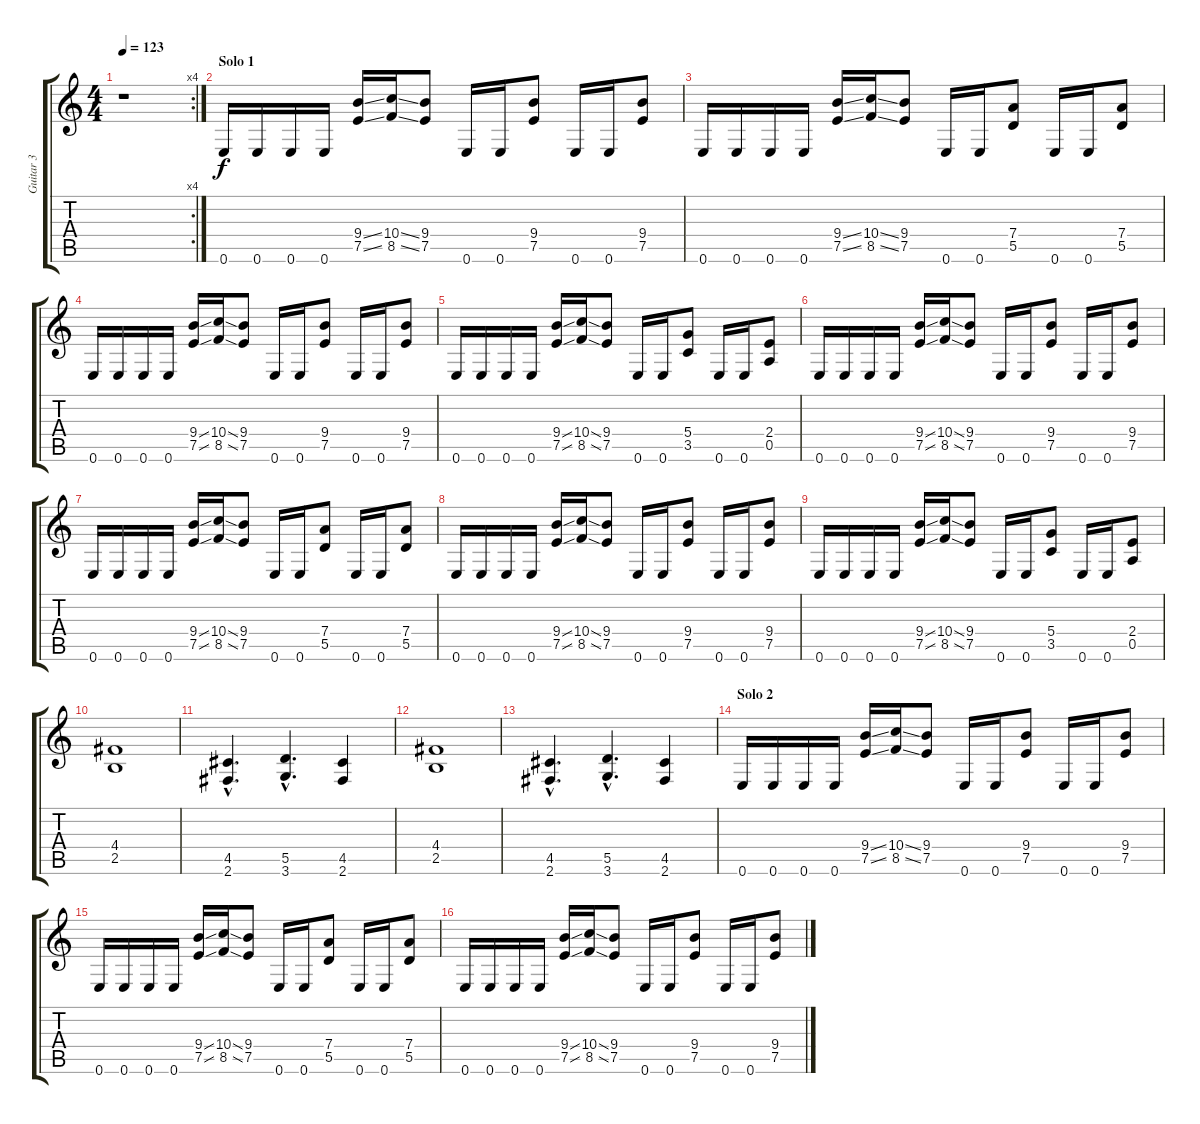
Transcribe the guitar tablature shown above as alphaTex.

\track ("Guitar 3" "Guitar 3") {instrument overdrivenguitar}
\staff {score tabs}
\tuning (E4 B3 G3 D3 A2 E2) {hide}
\rc 4
\ts (4 4)
\tempo 123
\clef g2
\ks c
r.1{dy f} |
\section ("" "Solo 1")
0.6.16 0.6.16 0.6.16 0.6.16 (9.4{ss} 7.5{ss}).16 (10.4{ss} 8.5{ss}).16 (9.4 7.5).8 0.6.16 0.6.16 (9.4 7.5).8 0.6.16 0.6.16 (9.4 7.5).8 |
0.6.16 0.6.16 0.6.16 0.6.16 (9.4{ss} 7.5{ss}).16 (10.4{ss} 8.5{ss}).16 (9.4 7.5).8 0.6.16 0.6.16 (7.4 5.5).8 0.6.16 0.6.16 (7.4 5.5).8 |
0.6.16 0.6.16 0.6.16 0.6.16 (9.4{ss} 7.5{ss}).16 (10.4{ss} 8.5{ss}).16 (9.4 7.5).8 0.6.16 0.6.16 (9.4 7.5).8 0.6.16 0.6.16 (9.4 7.5).8 |
0.6.16 0.6.16 0.6.16 0.6.16 (9.4{ss} 7.5{ss}).16 (10.4{ss} 8.5{ss}).16 (9.4 7.5).8 0.6.16 0.6.16 (5.4 3.5).8 0.6.16 0.6.16 (2.4 0.5).8 |
0.6.16 0.6.16 0.6.16 0.6.16 (9.4{ss} 7.5{ss}).16 (10.4{ss} 8.5{ss}).16 (9.4 7.5).8 0.6.16 0.6.16 (9.4 7.5).8 0.6.16 0.6.16 (9.4 7.5).8 |
0.6.16 0.6.16 0.6.16 0.6.16 (9.4{ss} 7.5{ss}).16 (10.4{ss} 8.5{ss}).16 (9.4 7.5).8 0.6.16 0.6.16 (7.4 5.5).8 0.6.16 0.6.16 (7.4 5.5).8 |
0.6.16 0.6.16 0.6.16 0.6.16 (9.4{ss} 7.5{ss}).16 (10.4{ss} 8.5{ss}).16 (9.4 7.5).8 0.6.16 0.6.16 (9.4 7.5).8 0.6.16 0.6.16 (9.4 7.5).8 |
0.6.16 0.6.16 0.6.16 0.6.16 (9.4{ss} 7.5{ss}).16 (10.4{ss} 8.5{ss}).16 (9.4 7.5).8 0.6.16 0.6.16 (5.4 3.5).8 0.6.16 0.6.16 (2.4 0.5).8 |
(4.4 2.5).1 |
(4.5{hac} 2.6{hac}).4{d} (5.5{hac} 3.6{hac}).4{d} (4.5 2.6).4 |
(4.4 2.5).1 |
(4.5{hac} 2.6{hac}).4{d} (5.5{hac} 3.6{hac}).4{d} (4.5 2.6).4 |
\section ("" "Solo 2")
0.6.16{instrument distortionguitar} 0.6.16 0.6.16 0.6.16 (9.4{ss} 7.5{ss}).16 (10.4{ss} 8.5{ss}).16 (9.4 7.5).8 0.6.16 0.6.16 (9.4 7.5).8 0.6.16 0.6.16 (9.4 7.5).8 |
0.6.16 0.6.16 0.6.16 0.6.16 (9.4{ss} 7.5{ss}).16 (10.4{ss} 8.5{ss}).16 (9.4 7.5).8 0.6.16 0.6.16 (7.4 5.5).8 0.6.16 0.6.16 (7.4 5.5).8 |
0.6.16 0.6.16 0.6.16 0.6.16 (9.4{ss} 7.5{ss}).16 (10.4{ss} 8.5{ss}).16 (9.4 7.5).8 0.6.16 0.6.16 (9.4 7.5).8 0.6.16 0.6.16 (9.4 7.5).8
